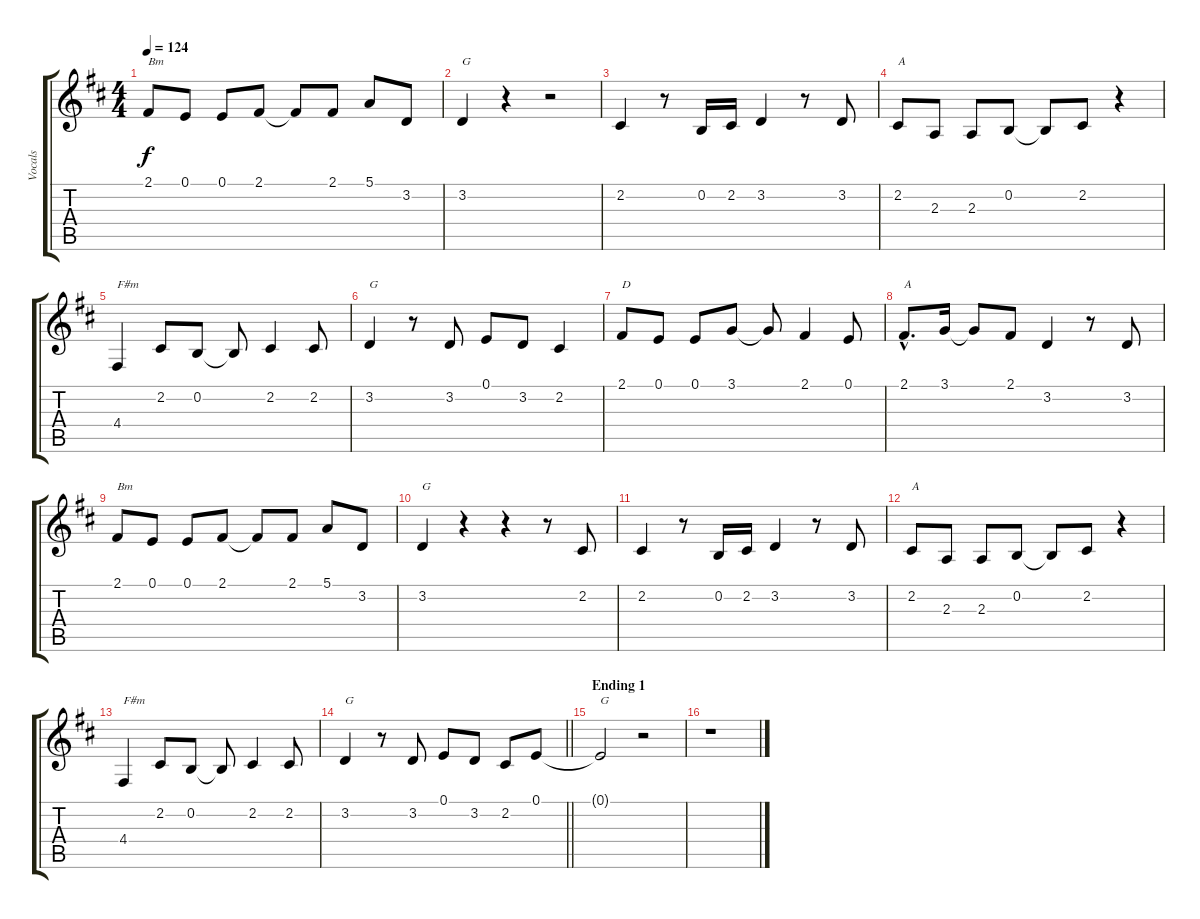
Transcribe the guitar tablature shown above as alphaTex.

\track ("Vocals" "Vocals") {instrument sopranosax}
\staff {score tabs}
\tuning (E4 B3 G3 D3 A2 E2) {hide}
\ts (4 4)
\tempo 124
\clef g2
\ks d
2.1.8{txt "Bm" dy f} 0.1.8 0.1.8 2.1.8 2.1{t}.8 2.1.8 5.1.8 3.2.8 |
3.2.4{txt "G"} r.4 r.2 |
2.2.4 r.8 0.2.16 2.2.16 3.2.4 r.8 3.2.8 |
2.2.8{txt "A"} 2.3.8 2.3.8 0.2.8 0.2{t}.8 2.2.8 r.4 |
4.4.4{txt "F#m"} 2.2.8 0.2.8 0.2{t}.8 2.2.4 2.2.8 |
3.2.4{txt "G"} r.8 3.2.8 0.1.8 3.2.8 2.2.4 |
2.1.8{txt "D"} 0.1.8 0.1.8 3.1.8 3.1{t}.8 2.1.4 0.1.8 |
2.1{hac}.8{d txt "A"} 3.1.16 3.1{t}.8 2.1.8 3.2.4 r.8 3.2.8 |
2.1.8{txt "Bm"} 0.1.8 0.1.8 2.1.8 2.1{t}.8 2.1.8 5.1.8 3.2.8 |
3.2.4{txt "G"} r.4 r.4 r.8 2.2.8 |
2.2.4 r.8 0.2.16 2.2.16 3.2.4 r.8 3.2.8 |
2.2.8{txt "A"} 2.3.8 2.3.8 0.2.8 0.2{t}.8 2.2.8 r.4 |
4.4.4{txt "F#m"} 2.2.8 0.2.8 0.2{t}.8 2.2.4 2.2.8 |
\barLineRight lightlight
3.2.4{txt "G"} r.8 3.2.8 0.1.8 3.2.8 2.2.8 0.1.8 |
\section ("" "Ending 1")
0.1{t}.2{txt "G"} r.2 |
r.1
